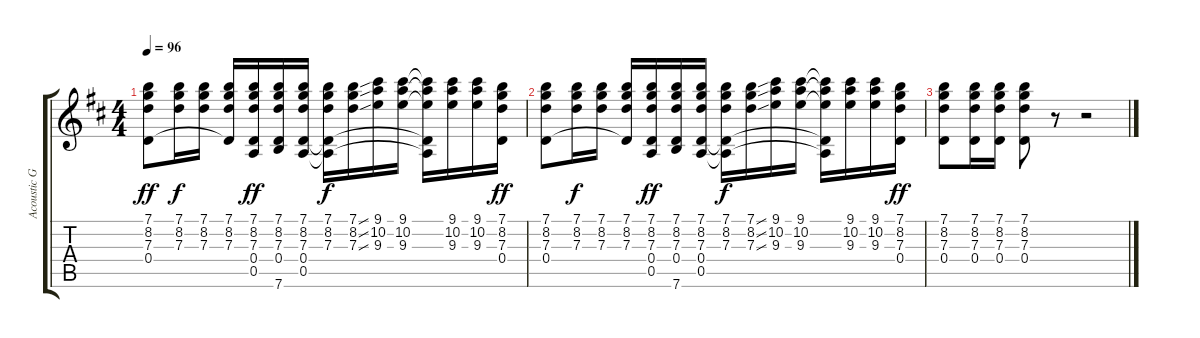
\track ("Acoustic Gtr 3 (12 String)" "Acoustic G") {instrument acousticguitarsteel}
\staff {score tabs}
\tuning (E4 B3 G3 D3 A2 E2) {hide}
\ts (4 4)
\tempo 96
\clef g2
\ks d
(7.1 8.2 7.3 0.4).8{dy ff} (7.1 8.2 7.3).16{dy f} (7.1 8.2 7.3).16 (7.1 8.2 7.3 0.4{t}).16 (7.1 8.2 7.3 0.4 0.5).16{dy ff} (7.1 8.2 7.3 0.4 7.6).16 (7.1 8.2 7.3 0.4 0.5).16 (7.1 8.2 7.3 0.4{t} 0.5{t}).16{dy f} (7.1{ss} 8.2{ss} 7.3{ss}).16 (9.1 10.2 9.3).16 (9.1 10.2 9.3).16 (9.1{t} 10.2{t} 9.3{t} 0.4{t} 0.5{t}).16 (9.1 10.2 9.3).16 (9.1 10.2 9.3).16 (7.1 8.2 7.3 0.4).16{dy ff} |
(7.1 8.2 7.3 0.4).8 (7.1 8.2 7.3).16{dy f} (7.1 8.2 7.3).16 (7.1 8.2 7.3 0.4{t}).16 (7.1 8.2 7.3 0.4 0.5).16{dy ff} (7.1 8.2 7.3 0.4 7.6).16 (7.1 8.2 7.3 0.4 0.5).16 (7.1 8.2 7.3 0.4{t} 0.5{t}).16{dy f} (7.1{ss} 8.2{ss} 7.3{ss}).16 (9.1 10.2 9.3).16 (9.1 10.2 9.3).16 (9.1{t} 10.2{t} 9.3{t} 0.4{t} 0.5{t}).16 (9.1 10.2 9.3).16 (9.1 10.2 9.3).16 (7.1 8.2 7.3 0.4).16{dy ff} |
(7.1 8.2 7.3 0.4).8 (7.1 8.2 7.3 0.4).16 (7.1 8.2 7.3 0.4).16 (7.1 8.2 7.3 0.4).8 r.8 r.2
